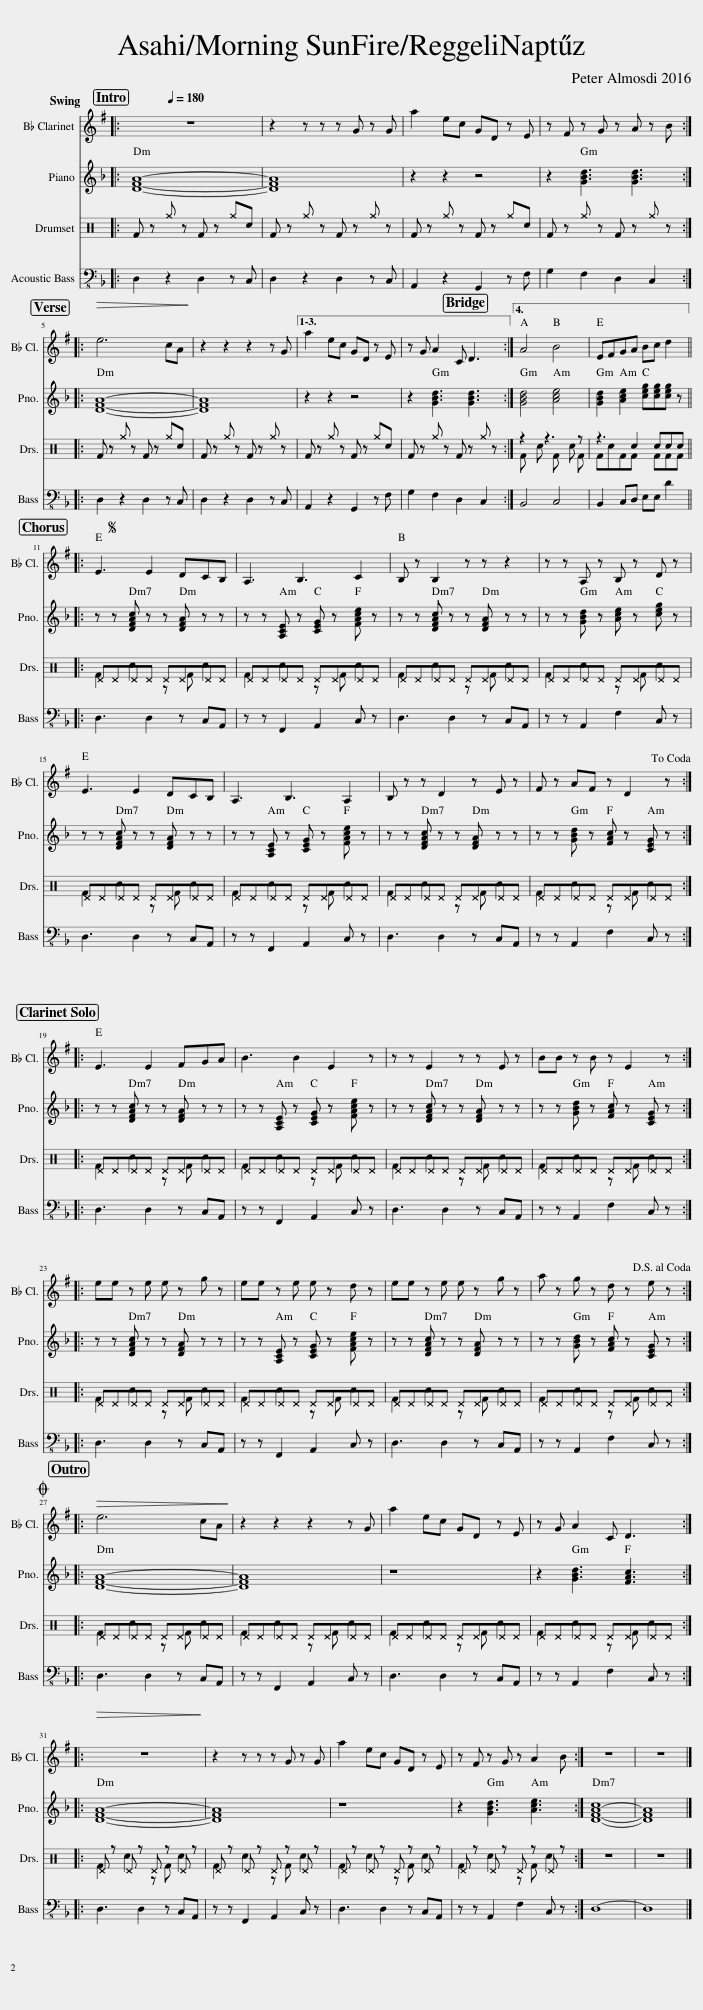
X:1
%%score 1 2 ( 3 4 ) 5
L:1/8
Q:1/4=180
M:none
I:linebreak $
K:F
V:1 treble transpose=-2
V:2 treble
V:3 perc
K:none
V:4 perc
K:none
V:5 bass-8
V:1
[K:G]|: z8 | z2 z z z G z G | a2 ec GD z E | z F z G z A z B ::$!>(! e6 cA!>)! | %5
 z2 z2 z2 z G |1,2,3 a2 ec GD z E | z G A2 C D3 :|4 A4 B4 | EFGA Bc d2 |:$ %10
S E3 E2 DCB, | A,3 B,3 C2 | B, z B,2 z z z2 | z z A, z B, z D z |$ E3 E2 DCB, | %15
 A,3 B,3 A,2 | B, z z D2 z E z | F z AF z D2 z!dacoda! ::$ E3 E2 FGA | B3 B2 E2 z | %20
 z z E2 z z E z | BB z B z E2 z ::$ ee z e e z g z | ee z e e z d z | ee z e e z g z | %25
 a z g z d z e z!D.S.! ::$O!>(! e6 cA!>)! | z2 z2 z2 z G | a2 ec GD z E | z G A2 C D3 ::$ %30
!>(! z8!>)! | z2 z z z G z G | a2 ec GD z E | z F z G z A2 B :| z8 | %35
 z8 |] %36
V:2
|: [DFA]8- | [DFA]8 | z2 z2 z4 | z2 [GBd]3 [GBd]3 ::$ [DFA]8- | %5
 [DFA]8 |1,2,3 z2 z2 z4 | z2 [GBd]3 [GBd]3 :|4 [GBd]4 [Ace]4 | [GBd]2 [Ace]2 [ceg][ceg][ceg] z |:$ %10
 z z [DFAc] z z [DFA] z z | z z [A,CE] z [CEG] z [FAce] z | z z [DFAc] z z [DFA] z z | z z [GBd] z [Ace] z [ceg] z |$ z z [DFAc] z z [DFA] z z | %15
 z z [A,CE] z [CEG] z [FAce] z | z z [DFAc] z z [DFA] z z | z z [GBd] z [FAc] z [CEG] z ::$ z z [DFAc] z z [DFA] z z | z z [A,CE] z [CEG] z [FAce] z | %20
 z z [DFAc] z z [DFA] z z | z z [GBd] z [FAc] z [CEG] z ::$ z z [DFAc] z z [DFA] z z | z z [A,CE] z [CEG] z [FAce] z | z z [DFAc] z z [DFA] z z | %25
 z z [GBd] z [FAc] z [CEG] z ::$ [DFA]8- | [DFA]8 | z8 | z2 [GBd]3 [FAc]3 ::$ %30
 [DFA]8- | [DFA]8 | z8 | z2 [GBd]3 [Ace]3 :| [D-F-A-c]8 | %35
 [DFA]8 |] %36
V:3
[K:C]|: F z ^g z F z ^gc | F z ^g z F z ^g z | F z ^g z F z ^gc | F z ^g z F z ^g z ::$ F z ^g z F z ^gc | %5
 F z ^g z F z ^g z |1,2,3 F z ^g z F z ^gc | F z ^g z F z ^g z :|4 z2 c z3 c z | z3 c2 ccc |:$ %10
 ^D^D^D^D ^D^D^D^D | ^D^D^D^D ^D^D^D^D | ^D^D^D^D ^D^D^D^D | ^D^D^D^D ^D^D^D^D |$ ^D^D^D^D ^D^D^D^D | %15
 ^D^D^D^D ^D^D^D^D | ^D^D^D^D ^D^D^D^D | ^D^D^D^D ^D^D^D^D ::$ ^D^D^D^D ^D^D^D^D | ^D^D^D^D ^D^D^D^D | %20
 ^D^D^D^D ^D^D^D^D | ^D^D^D^D ^D^D^D^D ::$ ^D^D^D^D ^D^D^D^D | ^D^D^D^D ^D^D^D^D | ^D^D^D^D ^D^D^D^D | %25
 ^D^D^D^D ^D^D^D^D ::$ ^D^D^D^D ^D^D^D^D | ^D^D^D^D ^D^D^D^D | ^D^D^D^D ^D^D^D^D | ^D^D^D^D ^D^D^D^D ::$ %30
 ^D z ^D z ^D z ^D z | ^D z ^D z ^D z ^D z | ^D z ^D z ^D z ^D z | ^D z ^D z ^D z ^D z :| z8 | %35
 z8 |] %36
V:4
[K:C]|: x8 | x8 | x8 | x8 ::$ x8 | %5
 x8 |1,2,3 x8 | x8 :|4 F x3 F x2 F | FcFF x FFF |:$ %10
 F2 c2 z F c2 | F2 c2 z F c2 | F2 c2 z F c2 | F2 c2 z F c2 |$ F2 c2 z F c2 | %15
 F2 c2 z F c2 | F2 c2 z F c2 | F2 c2 z F c2 ::$ F2 c2 z F c2 | F2 c2 z F c2 | %20
 F2 c2 z F c2 | F2 c2 z F c2 ::$ F2 c2 z F c2 | F2 c2 z F c2 | F2 c2 z F c2 | %25
 F2 c2 z F c2 ::$ F2 c2 z F c2 | F2 c2 z F c2 | F2 c2 z F c2 | F2 c2 z F c2 ::$ %30
 F2 c2 z F c2 | F2 c2 z F c2 | F2 c2 z F c2 | F2 c2 z F c2 :| x8 | %35
 x8 |] %36
V:5
|: D,2 z2 D,2 z C, | D,2 z2 D,2 z C, | A,,2 z2 G,,2 z F, | G,2 F,2 D,2 C,2 ::$ D,2 z2 D,2 z C, | %5
 D,2 z2 D,2 z C, |1,2,3 A,,2 z2 G,,2 z F, | G,2 F,2 D,2 C,2 :|4 B,,4 C,4 | B,,2 C,D, E,E, D2 |:$ %10
 D,3 D,2 z C,A,, | z z F,,2 A,,2 C, z | D,3 D,2 z C,A,, | z z A,,2 F,2 C, z |$ D,3 D,2 z C,A,, | %15
 z z F,,2 A,,2 C, z | D,3 D,2 z C,A,, | z z A,,2 F,2 C, z ::$ D,3 D,2 z C,A,, | z z F,,2 A,,2 C, z | %20
 D,3 D,2 z C,A,, | z z A,,2 F,2 C, z ::$ D,3 D,2 z C,A,, | z z F,,2 A,,2 C, z | D,3 D,2 z C,A,, | %25
 z z A,,2 F,2 C, z ::$ D,3 D,2 z C,A,, | z z F,,2 A,,2 C, z | D,3 D,2 z C,A,, | z z A,,2 F,2 C, z ::$ %30
 D,3 D,2 z C,A,, | z z F,,2 A,,2 C, z | D,3 D,2 z C,A,, | z z A,,2 F,2 C, z :| D,8- | %35
 D,8 |] %36
